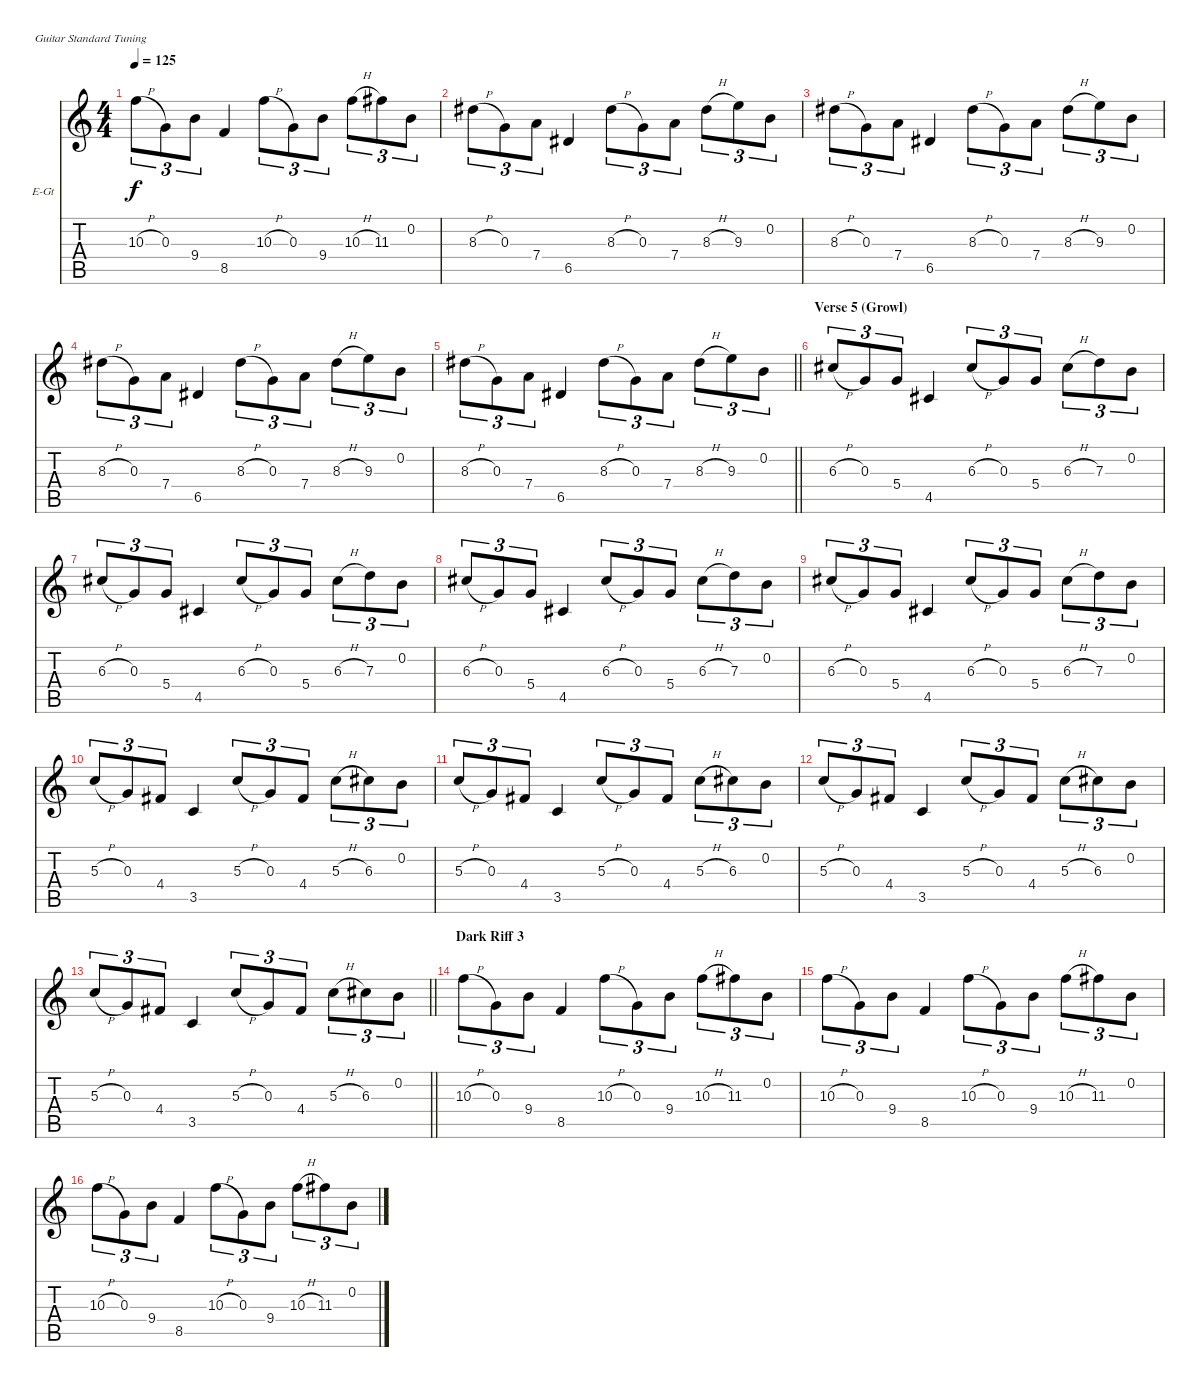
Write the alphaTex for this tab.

\bracketExtendMode nobrackets
\firstSystemTrackNameOrientation horizontal
\otherSystemsTrackNameOrientation horizontal
\track ("Fredrik Akesson - Overdriven" "E-Gt") {instrument overdrivenguitar}
\staff {score tabs}
\tuning (E4 B3 G3 D3 A2 E2)
\ts (4 4)
\tempo 125
\clef g2
\scale
0.333333
\ks c
10.3{h}.8{tu (3 2) dy f} 0.3.8{tu (3 2)} 9.4.8{tu (3 2)} 8.5.4 10.3{h}.8{tu (3 2)} 0.3.8{tu (3 2)} 9.4.8{tu (3 2)} 10.3{h}.8{tu (3 2)} 11.3.8{tu (3 2)} 0.2.8{tu (3 2)} |
\scale
0.333333 8.3{h}.8{tu (3 2)} 0.3.8{tu (3 2)} 7.4.8{tu (3 2)} 6.5.4 8.3{h}.8{tu (3 2)} 0.3.8{tu (3 2)} 7.4.8{tu (3 2)} 8.3{h}.8{tu (3 2)} 9.3.8{tu (3 2)} 0.2.8{tu (3 2)} |
\scale
0.333333 8.3{h}.8{tu (3 2)} 0.3.8{tu (3 2)} 7.4.8{tu (3 2)} 6.5.4 8.3{h}.8{tu (3 2)} 0.3.8{tu (3 2)} 7.4.8{tu (3 2)} 8.3{h}.8{tu (3 2)} 9.3.8{tu (3 2)} 0.2.8{tu (3 2)} |
\scale
0.333333 8.3{h}.8{tu (3 2)} 0.3.8{tu (3 2)} 7.4.8{tu (3 2)} 6.5.4 8.3{h}.8{tu (3 2)} 0.3.8{tu (3 2)} 7.4.8{tu (3 2)} 8.3{h}.8{tu (3 2)} 9.3.8{tu (3 2)} 0.2.8{tu (3 2)} |
\scale
0.333333
\barLineRight lightlight
8.3{h}.8{tu (3 2)} 0.3.8{tu (3 2)} 7.4.8{tu (3 2)} 6.5.4 8.3{h}.8{tu (3 2)} 0.3.8{tu (3 2)} 7.4.8{tu (3 2)} 8.3{h}.8{tu (3 2)} 9.3.8{tu (3 2)} 0.2.8{tu (3 2)} |
\section ("" "Verse 5 (Growl)")
\scale
0.333333 6.3{h}.8{tu (3 2)} 0.3.8{tu (3 2)} 5.4.8{tu (3 2)} 4.5.4 6.3{h}.8{tu (3 2)} 0.3.8{tu (3 2)} 5.4.8{tu (3 2)} 6.3{h}.8{tu (3 2)} 7.3.8{tu (3 2)} 0.2.8{tu (3 2)} |
\scale
0.333333 6.3{h}.8{tu (3 2)} 0.3.8{tu (3 2)} 5.4.8{tu (3 2)} 4.5.4 6.3{h}.8{tu (3 2)} 0.3.8{tu (3 2)} 5.4.8{tu (3 2)} 6.3{h}.8{tu (3 2)} 7.3.8{tu (3 2)} 0.2.8{tu (3 2)} |
\scale
0.333333 6.3{h}.8{tu (3 2)} 0.3.8{tu (3 2)} 5.4.8{tu (3 2)} 4.5.4 6.3{h}.8{tu (3 2)} 0.3.8{tu (3 2)} 5.4.8{tu (3 2)} 6.3{h}.8{tu (3 2)} 7.3.8{tu (3 2)} 0.2.8{tu (3 2)} |
\scale
0.333333 6.3{h}.8{tu (3 2)} 0.3.8{tu (3 2)} 5.4.8{tu (3 2)} 4.5.4 6.3{h}.8{tu (3 2)} 0.3.8{tu (3 2)} 5.4.8{tu (3 2)} 6.3{h}.8{tu (3 2)} 7.3.8{tu (3 2)} 0.2.8{tu (3 2)} |
\scale
0.333333 5.3{h}.8{tu (3 2)} 0.3.8{tu (3 2)} 4.4.8{tu (3 2)} 3.5.4 5.3{h}.8{tu (3 2)} 0.3.8{tu (3 2)} 4.4.8{tu (3 2)} 5.3{h}.8{tu (3 2)} 6.3.8{tu (3 2)} 0.2.8{tu (3 2)} |
\scale
0.333333 5.3{h}.8{tu (3 2)} 0.3.8{tu (3 2)} 4.4.8{tu (3 2)} 3.5.4 5.3{h}.8{tu (3 2)} 0.3.8{tu (3 2)} 4.4.8{tu (3 2)} 5.3{h}.8{tu (3 2)} 6.3.8{tu (3 2)} 0.2.8{tu (3 2)} |
\scale
0.333333 5.3{h}.8{tu (3 2)} 0.3.8{tu (3 2)} 4.4.8{tu (3 2)} 3.5.4 5.3{h}.8{tu (3 2)} 0.3.8{tu (3 2)} 4.4.8{tu (3 2)} 5.3{h}.8{tu (3 2)} 6.3.8{tu (3 2)} 0.2.8{tu (3 2)} |
\scale
0.333333
\barLineRight lightlight
5.3{h}.8{tu (3 2)} 0.3.8{tu (3 2)} 4.4.8{tu (3 2)} 3.5.4 5.3{h}.8{tu (3 2)} 0.3.8{tu (3 2)} 4.4.8{tu (3 2)} 5.3{h}.8{tu (3 2)} 6.3.8{tu (3 2)} 0.2.8{tu (3 2)} |
\section ("" "Dark Riff 3")
\scale
0.333333 10.3{h}.8{tu (3 2)} 0.3.8{tu (3 2)} 9.4.8{tu (3 2)} 8.5.4 10.3{h}.8{tu (3 2)} 0.3.8{tu (3 2)} 9.4.8{tu (3 2)} 10.3{h}.8{tu (3 2)} 11.3.8{tu (3 2)} 0.2.8{tu (3 2)} |
\scale
0.333333 10.3{h}.8{tu (3 2)} 0.3.8{tu (3 2)} 9.4.8{tu (3 2)} 8.5.4 10.3{h}.8{tu (3 2)} 0.3.8{tu (3 2)} 9.4.8{tu (3 2)} 10.3{h}.8{tu (3 2)} 11.3.8{tu (3 2)} 0.2.8{tu (3 2)} |
\scale
0.333333 10.3{h}.8{tu (3 2)} 0.3.8{tu (3 2)} 9.4.8{tu (3 2)} 8.5.4 10.3{h}.8{tu (3 2)} 0.3.8{tu (3 2)} 9.4.8{tu (3 2)} 10.3{h}.8{tu (3 2)} 11.3.8{tu (3 2)} 0.2.8{tu (3 2)}
